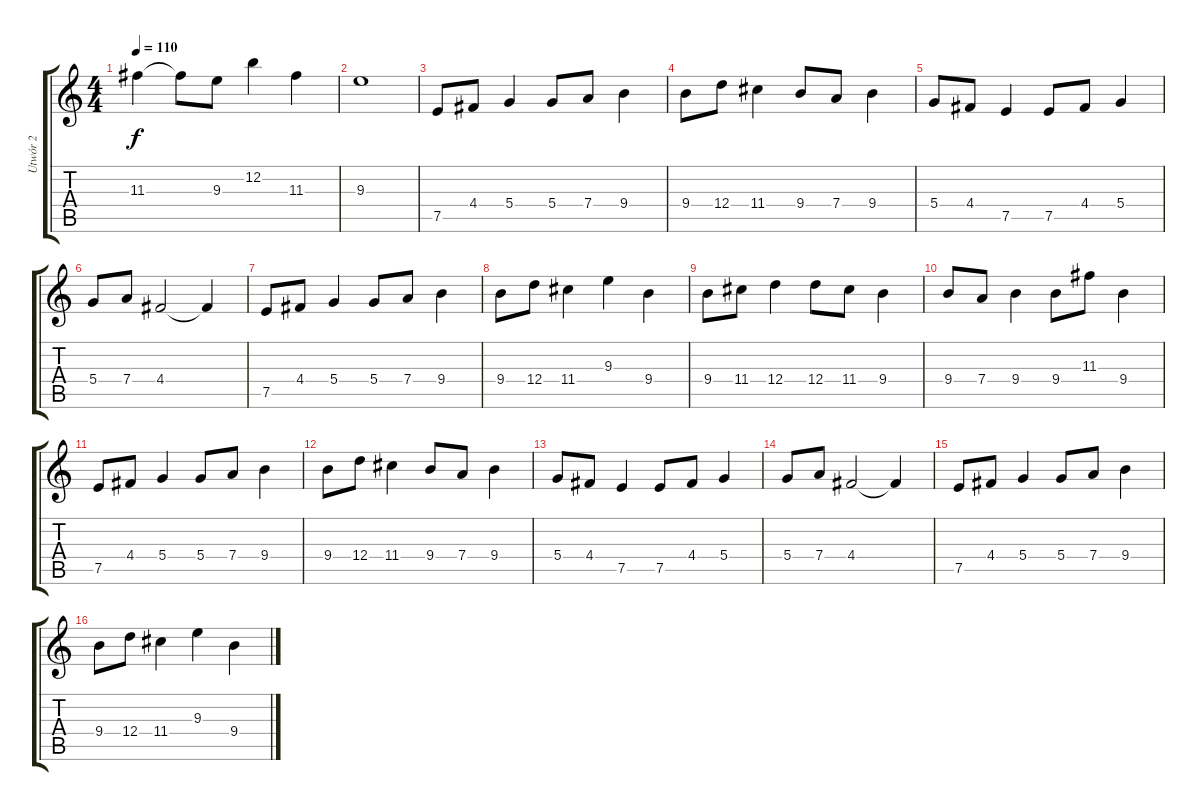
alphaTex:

\track ("Utwór 2" "Utwór 2") {instrument acousticguitarsteel}
\staff {score tabs}
\tuning (E4 B3 G3 D3 A2 E2) {hide}
\ts (4 4)
\tempo 110
\clef g2
\ks c
11.3.4{dy f} 11.3{t}.8 9.3.8 12.2.4 11.3.4 |
9.3.1 |
7.5.8{volume 14 instrument distortionguitar} 4.4.8 5.4.4 5.4.8 7.4.8 9.4.4 |
9.4.8 12.4.8 11.4.4 9.4.8 7.4.8 9.4.4 |
5.4.8 4.4.8 7.5.4 7.5.8 4.4.8 5.4.4 |
5.4.8 7.4.8 4.4.2 4.4{t}.4 |
7.5.8 4.4.8 5.4.4 5.4.8 7.4.8 9.4.4 |
9.4.8 12.4.8 11.4.4 9.3.4 9.4.4 |
9.4.8 11.4.8 12.4.4 12.4.8 11.4.8 9.4.4 |
9.4.8 7.4.8 9.4.4 9.4.8 11.3.8 9.4.4 |
7.5.8 4.4.8 5.4.4 5.4.8 7.4.8 9.4.4 |
9.4.8 12.4.8 11.4.4 9.4.8 7.4.8 9.4.4 |
5.4.8 4.4.8 7.5.4 7.5.8 4.4.8 5.4.4 |
5.4.8 7.4.8 4.4.2 4.4{t}.4 |
7.5.8 4.4.8 5.4.4 5.4.8 7.4.8 9.4.4 |
9.4.8 12.4.8 11.4.4 9.3.4 9.4.4
